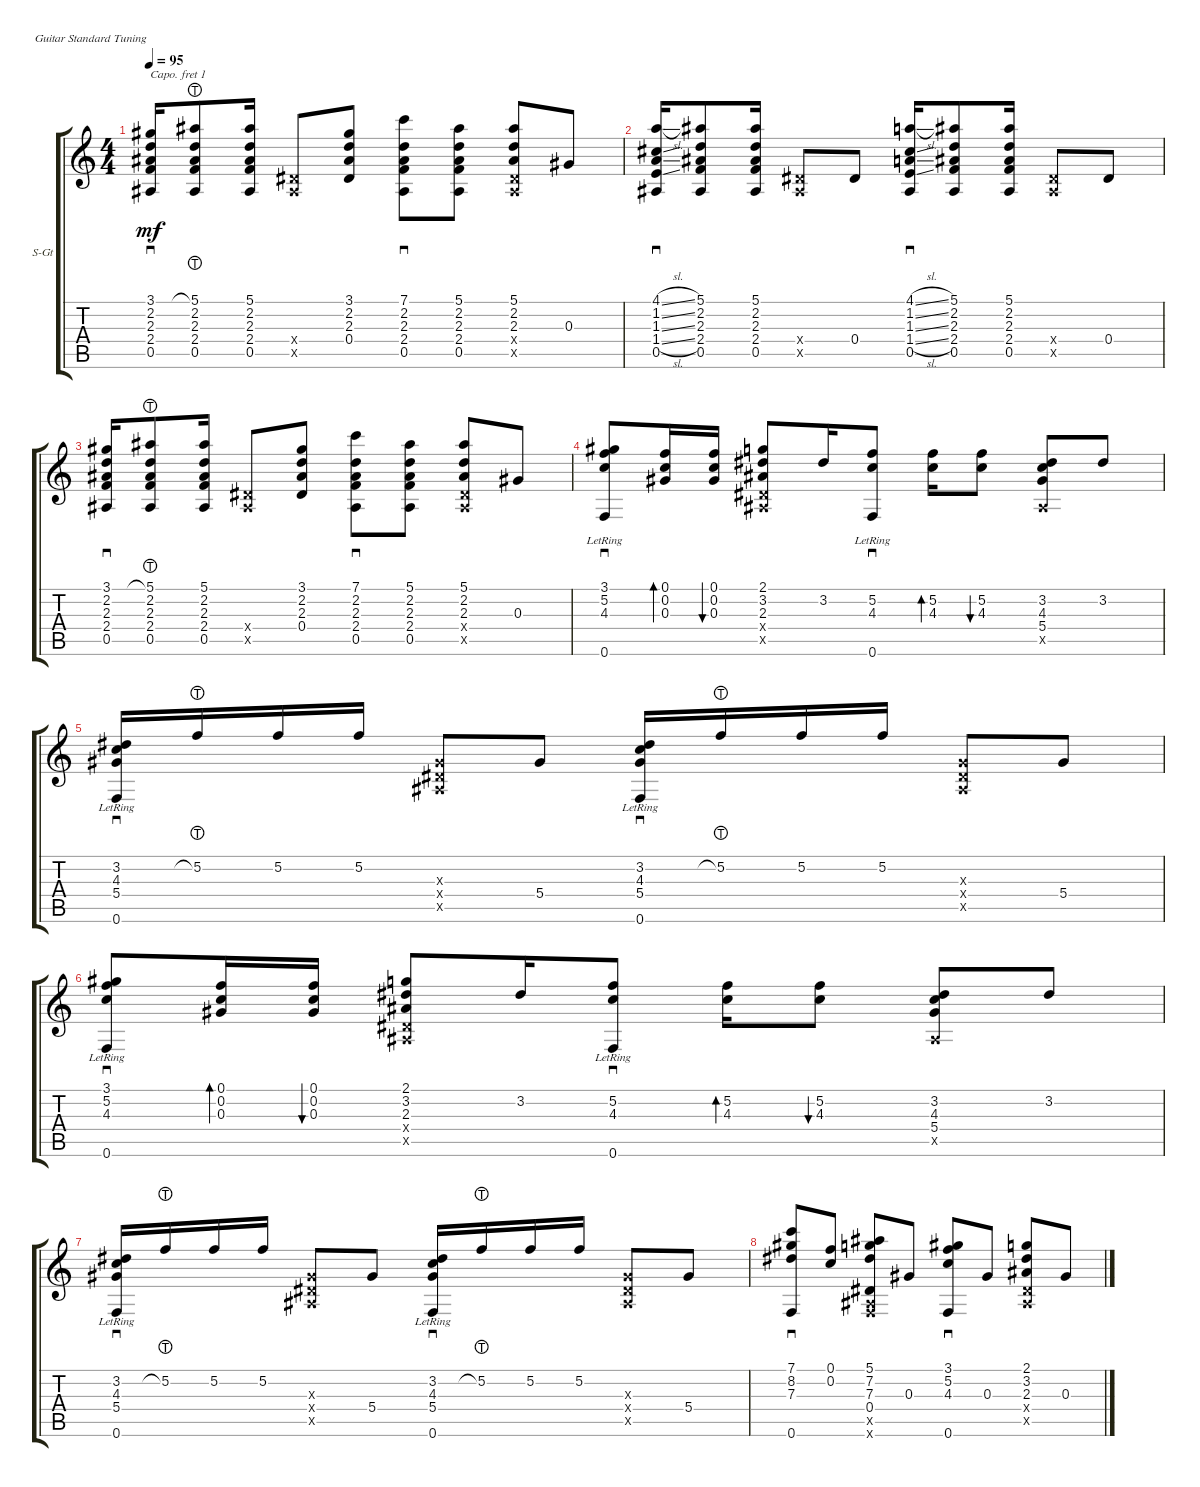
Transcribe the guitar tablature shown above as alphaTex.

\defaultSystemsLayout 4
\bracketExtendMode groupsimilarinstruments
\firstSystemTrackNameOrientation horizontal
\otherSystemsTrackNameOrientation horizontal
\track ("Steel Guitar" "S-Gt") {instrument acousticguitarsteel}
\staff {score tabs}
\capo 1
\tuning (E4 B3 G3 D3 A2 E2)
\ts (4 4)
\tempo 95
\clef g2
\ks c
(0.5 2.4 2.3 2.2 3.1).16{sd dy mf} (0.5 2.4 2.3 2.2 5.1{lht}).8 (5.1 2.2 2.3 2.4 0.5).16 (0.5{x} 0.4{x}).8 (0.4 3.1 2.2 2.3).8 (7.1 0.5 2.4 2.3 2.2).8{sd} (5.1 2.2 2.3 2.4 0.5).8 (5.1 2.2 2.3 0.4{x} 0.5{x}).8 0.3.8 |
(0.5 1.4{sl} 1.3{sl} 1.2{sl} 4.1{sl}).16{sd} (0.5 2.4 2.3 2.2 5.1).8 (5.1 2.2 2.3 2.4 0.5).16 (0.5{x} 0.4{x}).8 0.4.8 (0.5 1.4{sl} 1.3{sl} 1.2{sl} 4.1{sl}).16{sd} (0.5 2.4 2.3 2.2 5.1).8 (5.1 2.2 2.3 2.4 0.5).16 (0.5{x} 0.4{x}).8 0.4.8 |
(0.5 2.4 2.3 2.2 3.1).16{sd} (0.5 2.4 2.3 2.2 5.1{lht}).8 (5.1 2.2 2.3 2.4 0.5).16 (0.5{x} 0.4{x}).8 (0.4 3.1 2.2 2.3).8 (7.1 0.5 2.4 2.3 2.2).8{sd} (5.1 2.2 2.3 2.4 0.5).8 (5.1 2.2 2.3 0.4{x} 0.5{x}).8 0.3.8 |
(3.1 5.2 4.3 0.6{lr}).8{sd} (0.1 0.2 0.3).16{bd 30} (0.1 0.2 0.3).16{bu 30} (3.2 2.1 2.3 0.5{x} 0.4{x}).8 3.2.16 (5.2 4.3 0.6{lr}).8{sd} (5.2 4.3).16{bd 30} (4.3 5.2).8{bu 30} (3.2 4.3 5.4 0.5{x}).8 3.2.8 |
(0.6{lr} 3.2 4.3 5.4).16{sd} 5.2{lht}.16 5.2.16 5.2.16 (0.3{x} 0.4{x} 0.5{x}).8 5.4.8 (0.6{lr} 3.2 4.3 5.4).16{sd} 5.2{lht}.16 5.2.16 5.2.16 (0.3{x} 0.4{x} 0.5{x}).8 5.4.8 |
(3.1 5.2 4.3 0.6{lr}).8{sd} (0.1 0.2 0.3).16{bd 30} (0.1 0.2 0.3).16{bu 30} (3.2 2.1 2.3 0.5{x} 0.4{x}).8 3.2.16 (5.2 4.3 0.6{lr}).8{sd} (5.2 4.3).16{bd 30} (4.3 5.2).8{bu 30} (3.2 4.3 5.4 0.5{x}).8 3.2.8 |
(0.6{lr} 3.2 4.3 5.4).16{sd} 5.2{lht}.16 5.2.16 5.2.16 (0.3{x} 0.4{x} 0.5{x}).8 5.4.8 (0.6{lr} 3.2 4.3 5.4).16{sd} 5.2{lht}.16 5.2.16 5.2.16 (0.3{x} 0.4{x} 0.5{x}).8 5.4.8 |
(7.1 8.2 7.3 0.6).8{sd} (0.1 0.2).8 (0.4 7.3 7.2 5.1 0.5{x} 0.6{x}).8 0.3.8 (3.1 5.2 4.3 0.6).8{sd} 0.3.8 (3.2 2.1 2.3 0.4{x} 0.5{x}).8 0.3.8
